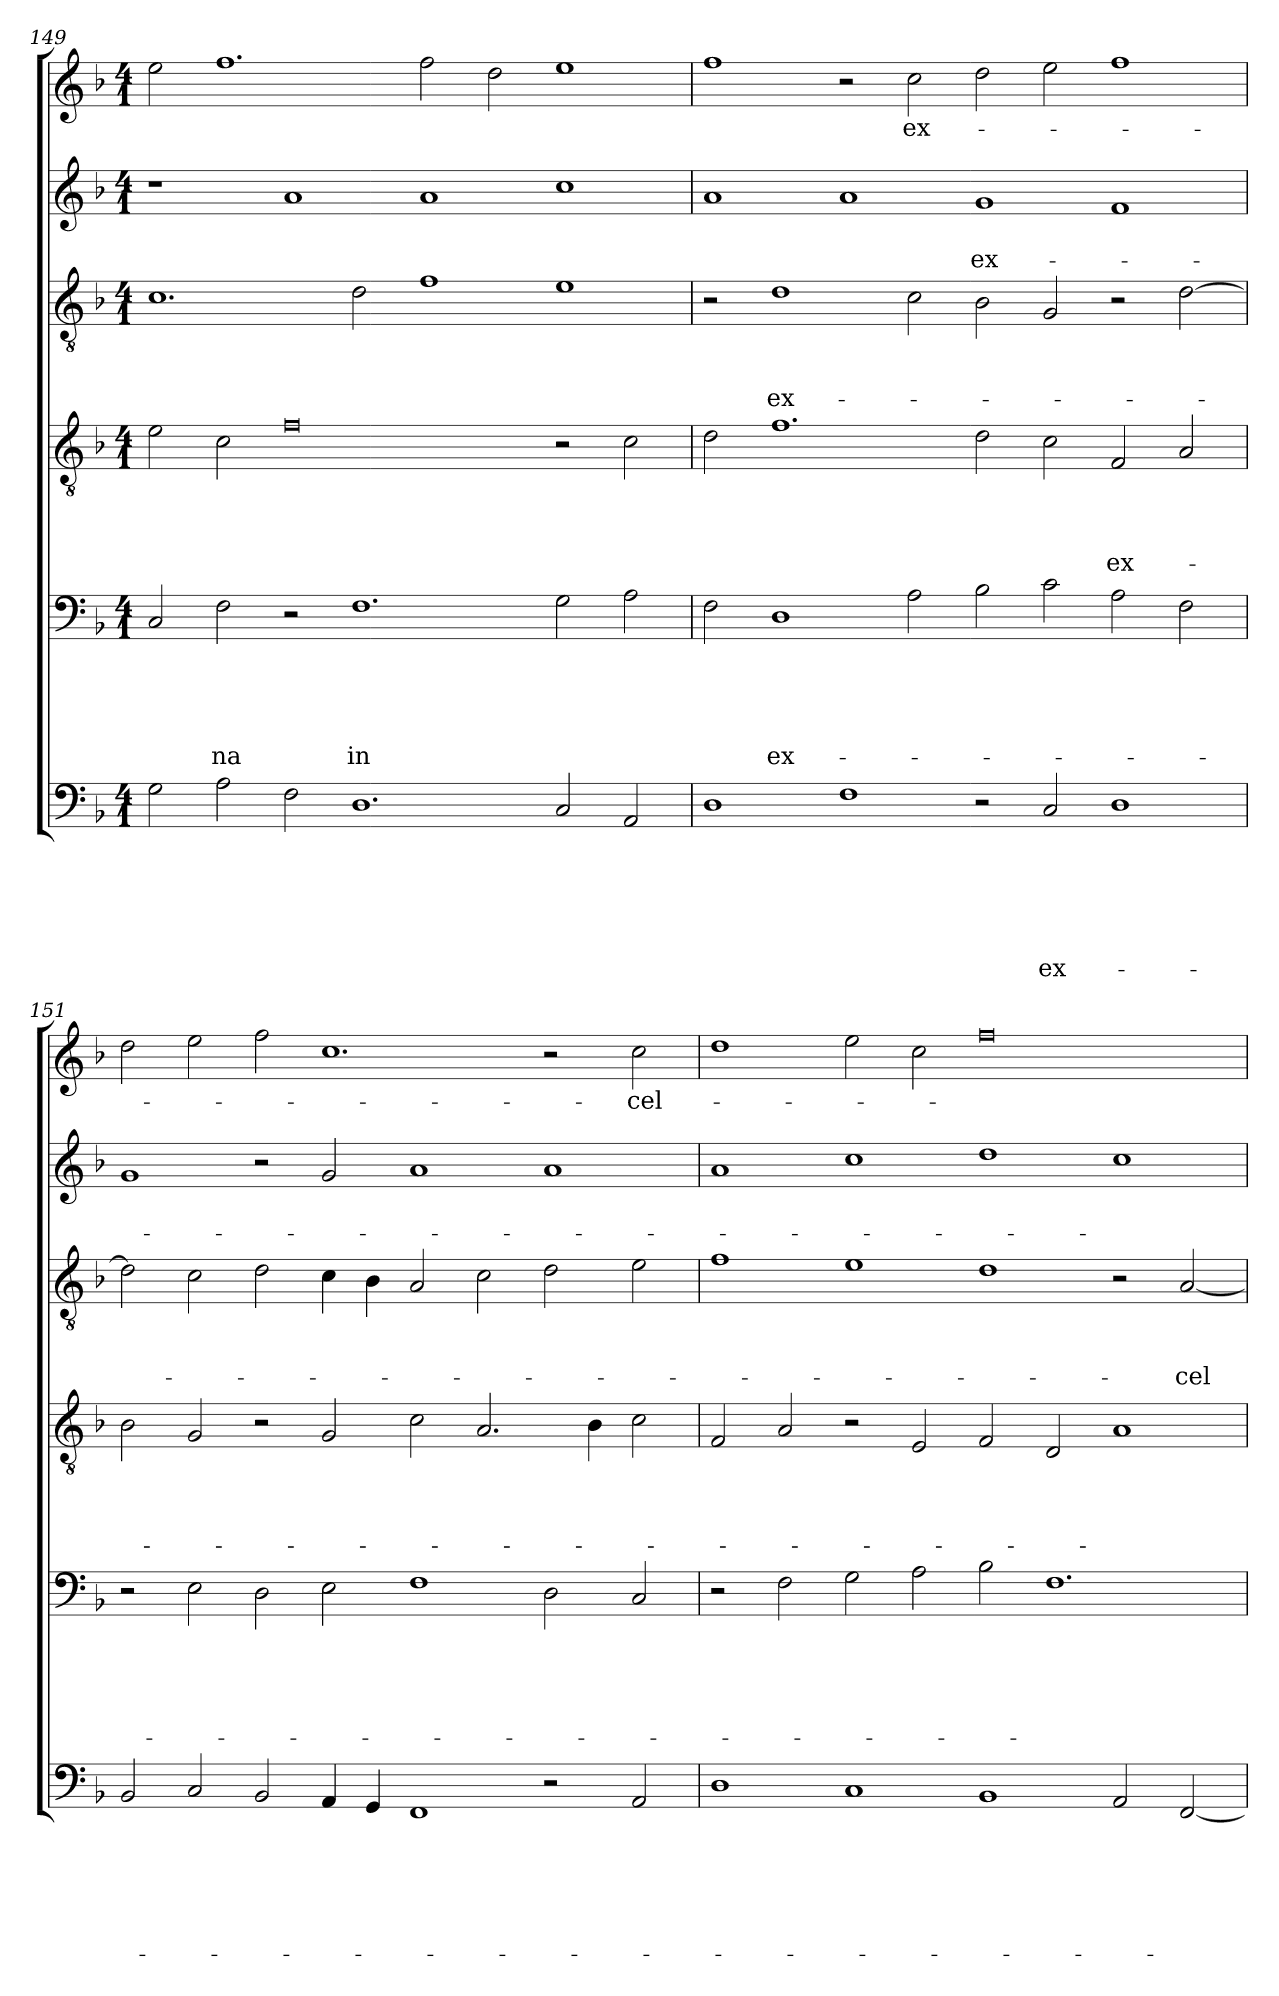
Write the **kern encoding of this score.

**kern	**text	**text	**text	**text	**text	**text	**kern	**text	**text	**text	**text	**text	**kern	**text	**text	**text	**text	**kern	**text	**text	**text	**kern	**text	**text	**kern	**text
*part6	*part6	*part6	*part6	*part6	*part6	*part6	*part5	*part5	*part5	*part5	*part5	*part5	*part4	*part4	*part4	*part4	*part4	*part3	*part3	*part3	*part3	*part2	*part2	*part2	*part1	*part1
*staff6	*staff6	*staff6	*staff6	*staff6	*staff6	*staff6	*staff5	*staff5	*staff5	*staff5	*staff5	*staff5	*staff4	*staff4	*staff4	*staff4	*staff4	*staff3	*staff3	*staff3	*staff3	*staff2	*staff2	*staff2	*staff1	*staff1
!!LO:LB:g=z
*clefF4	*	*	*	*	*	*	*clefF4	*	*	*	*	*	*clefGv2	*	*	*	*	*clefGv2	*	*	*	*clefG2	*	*	*clefG2	*
*k[b-]	*	*	*	*	*	*	*k[b-]	*	*	*	*	*	*k[b-]	*	*	*	*	*k[b-]	*	*	*	*k[b-]	*	*	*k[b-]	*
*F:	*	*	*	*	*	*	*F:	*	*	*	*	*	*F:	*	*	*	*	*F:	*	*	*	*F:	*	*	*F:	*
*M4/1	*	*	*	*	*	*	*M4/1	*	*	*	*	*	*M4/1	*	*	*	*	*M4/1	*	*	*	*M4/1	*	*	*M4/1	*
=149	=149	=149	=149	=149	=149	=149	=149	=149	=149	=149	=149	=149	=149	=149	=149	=149	=149	=149	=149	=149	=149	=149	=149	=149	=149	=149
2G\	.	.	.	.	.	.	2C/	.	.	.	.	.	2e\	.	.	.	.	1.c	.	.	.	1r	.	.	2ee\	.
2A\	.	.	.	.	.	.	2F\	.	.	.	.	-na	2c\	.	.	.	.	.	.	.	.	.	.	.	1.ff	.
2F\	.	.	.	.	.	.	2r	.	.	.	.	.	0f	.	.	.	.	.	.	.	.	1a	.	.	.	.
1.D	.	.	.	.	.	.	1.F	.	.	.	.	in	.	.	.	.	.	2d\	.	.	.	.	.	.	.	.
.	.	.	.	.	.	.	.	.	.	.	.	.	.	.	.	.	.	1f	.	.	.	1a	.	.	2ff\	.
.	.	.	.	.	.	.	.	.	.	.	.	.	.	.	.	.	.	.	.	.	.	.	.	.	2dd\	.
2C/	.	.	.	.	.	.	2G\	.	.	.	.	.	2r	.	.	.	.	1e	.	.	.	1cc	.	.	1ee	.
2AA/	.	.	.	.	.	.	2A\	.	.	.	.	.	2c\	.	.	.	.	.	.	.	.	.	.	.	.	.
=150	=150	=150	=150	=150	=150	=150	=150	=150	=150	=150	=150	=150	=150	=150	=150	=150	=150	=150	=150	=150	=150	=150	=150	=150	=150	=150
1D	.	.	.	.	.	.	2F\	.	.	.	.	.	2d\	.	.	.	.	2r	.	.	.	1a	.	.	1ff	.
.	.	.	.	.	.	.	1D	.	.	.	.	ex-	1.f	.	.	.	.	1d	.	.	ex-	.	.	.	.	.
1F	.	.	.	.	.	.	.	.	.	.	.	.	.	.	.	.	.	.	.	.	.	1a	.	.	2r	.
.	.	.	.	.	.	.	2A\	.	.	.	.	.	.	.	.	.	.	2c\	.	.	.	.	.	.	2cc\	ex-
2r	.	.	.	.	.	.	2B-\	.	.	.	.	.	2d\	.	.	.	.	2B-\	.	.	.	1g	.	ex-	2dd\	.
2C/	.	.	.	.	.	ex-	2c\	.	.	.	.	.	2c\	.	.	.	.	2G/	.	.	.	.	.	.	2ee\	.
1D	.	.	.	.	.	.	2A\	.	.	.	.	.	2F/	.	.	.	ex-	2r	.	.	.	1f	.	.	1ff	.
.	.	.	.	.	.	.	2F\	.	.	.	.	.	2A/	.	.	.	.	[2d\	.	.	.	.	.	.	.	.
=151	=151	=151	=151	=151	=151	=151	=151	=151	=151	=151	=151	=151	=151	=151	=151	=151	=151	=151	=151	=151	=151	=151	=151	=151	=151	=151
2BB-/	.	.	.	.	.	.	2r	.	.	.	.	.	2B-\	.	.	.	.	2d\]	.	.	.	1g	.	.	2dd\	.
2C/	.	.	.	.	.	.	2E\	.	.	.	.	.	2G/	.	.	.	.	2c\	.	.	.	.	.	.	2ee\	.
2BB-/	.	.	.	.	.	.	2D\	.	.	.	.	.	2r	.	.	.	.	2d\	.	.	.	2r	.	.	2ff\	.
4AA/	.	.	.	.	.	.	2E\	.	.	.	.	.	2G/	.	.	.	.	4c\	.	.	.	2g/	.	.	1.cc	.
4GG/	.	.	.	.	.	.	.	.	.	.	.	.	.	.	.	.	.	4B-\	.	.	.	.	.	.	.	.
1FF	.	.	.	.	.	.	1F	.	.	.	.	.	2c\	.	.	.	.	2A/	.	.	.	1a	.	.	.	.
.	.	.	.	.	.	.	.	.	.	.	.	.	2.A/	.	.	.	.	2c\	.	.	.	.	.	.	.	.
2r	.	.	.	.	.	.	2D\	.	.	.	.	.	.	.	.	.	.	2d\	.	.	.	1a	.	.	2r	.
.	.	.	.	.	.	.	.	.	.	.	.	.	4B-\	.	.	.	.	.	.	.	.	.	.	.	.	.
2AA/	.	.	.	.	.	.	2C/	.	.	.	.	.	2c\	.	.	.	.	2e\	.	.	.	.	.	.	2cc\	-cel-
=152	=152	=152	=152	=152	=152	=152	=152	=152	=152	=152	=152	=152	=152	=152	=152	=152	=152	=152	=152	=152	=152	=152	=152	=152	=152	=152
1D	.	.	.	.	.	.	2r	.	.	.	.	.	2F/	.	.	.	.	1f	.	.	.	1a	.	.	1dd	.
.	.	.	.	.	.	.	2F\	.	.	.	.	.	2A/	.	.	.	.	.	.	.	.	.	.	.	.	.
1C	.	.	.	.	.	.	2G\	.	.	.	.	.	2r	.	.	.	.	1e	.	.	.	1cc	.	.	2ee\	.
.	.	.	.	.	.	.	2A\	.	.	.	.	.	2E/	.	.	.	.	.	.	.	.	.	.	.	2cc\	.
1BB-	.	.	.	.	.	.	2B-\	.	.	.	.	.	2F/	.	.	.	.	1d	.	.	.	1dd	.	.	0ff	.
.	.	.	.	.	.	.	1.F	.	.	.	.	.	2D/	.	.	.	.	.	.	.	.	.	.	.	.	.
2AA/	.	.	.	.	.	.	.	.	.	.	.	.	1A	.	.	.	.	2r	.	.	.	1cc	.	.	.	.
[2FF/	.	.	.	.	.	.	.	.	.	.	.	.	.	.	.	.	.	[2A/	.	.	-cel-	.	.	.	.	.
=	=	=	=	=	=	=	=	=	=	=	=	=	=	=	=	=	=	=	=	=	=	=	=	=	=	=
*-	*-	*-	*-	*-	*-	*-	*-	*-	*-	*-	*-	*-	*-	*-	*-	*-	*-	*-	*-	*-	*-	*-	*-	*-	*-	*-
